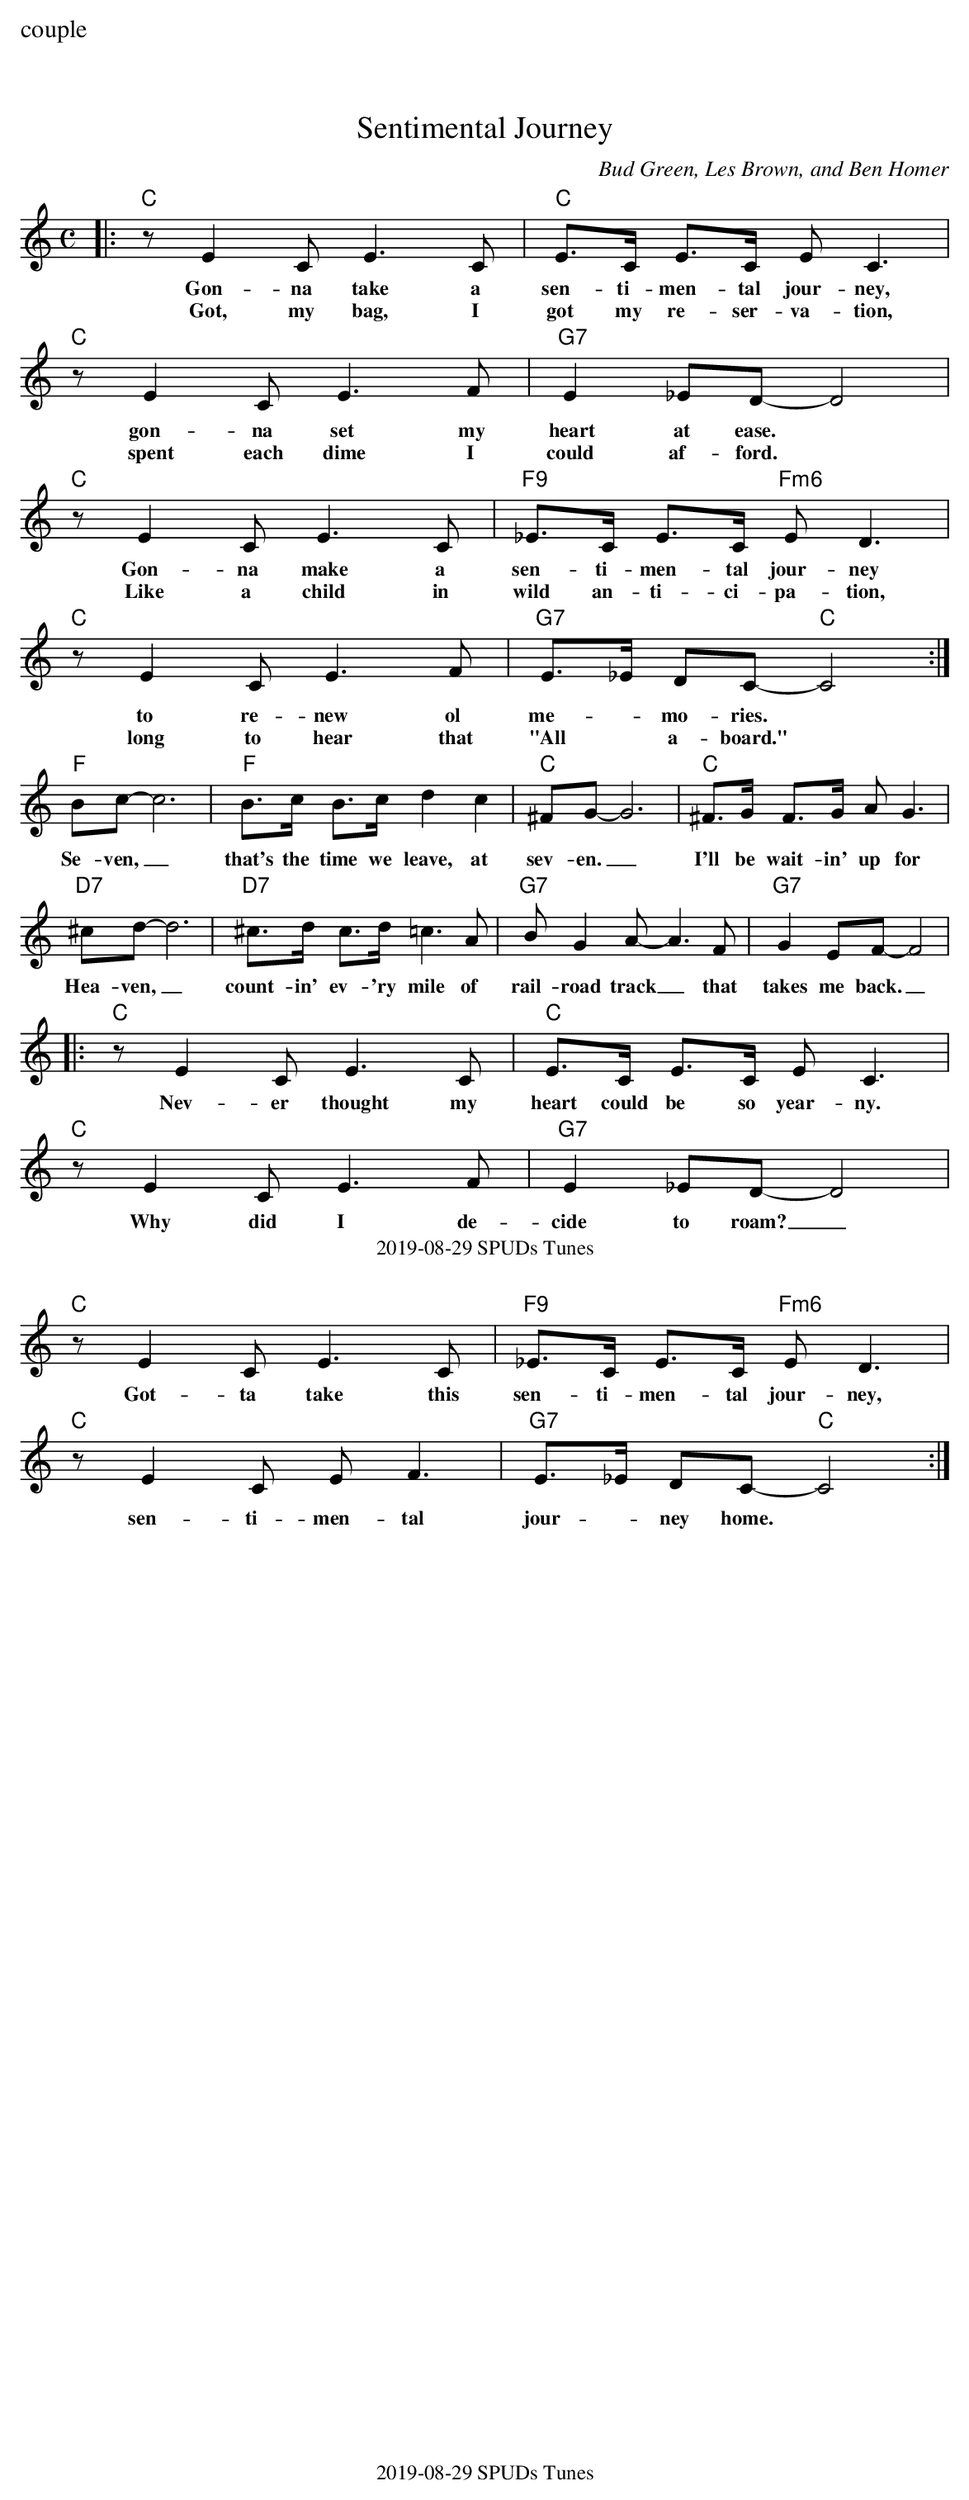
X:1
%%text couple
T: Sentimental Journey
C: Bud Green, Les Brown, and Ben Homer
M: C
L: 1/8
K: C
|: "C"z E2 C E3 C | "C"E>C E>C E C3 |"C"z E2 C E3 F | "G7"E2 _ED- D4 |
w: Gon-na take a sen-ti-men-tal jour-ney, gon-na set my heart at ease.
w: Got, my bag, I got my re-ser-va-tion, spent each dime I could af-ford.
"C"z E2 C E3 C | "F9"_E>C E>C "Fm6"E D3 |"C"z E2 C E3 F | "G7"E>_E DC- "C"C4 :|
w: Gon-na make a sen-ti-men-tal jour-ney to re-new ol me-*mo-ries.
w: Like a child in wild an-ti-ci-pa-tion, long to hear that "All* a-board."
"F"Bc- c6 | "F"B>c B>c d2 c2 |"C"^FG- G6 | "C"^F>G F>G A G3 |
w:Se-ven,_ that's the time we leave, at sev-en._ I'll be wait-in' up for
"D7"^cd- d6 | "D7"^c>d c>d =c3 A |"G7"B G2 A- A3 F | "G7"G2 EF- F4 |
w:Hea-ven,_ count-in' ev-'ry mile of rail-road track_ that takes me back._
|: "C"z E2 C E3 C | "C"E>C E>C E C3 |"C"z E2 C E3 F | "G7"E2 _ED- D4 |
w: Nev-er thought my heart could be so year-ny. Why did I de-cide to roam?_
"C"z E2 C E3 C | "F9"_E>C E>C "Fm6"E D3 |"C"z E2 C E F3 | "G7"E>_E DC- "C"C4 :|
w:Got-ta take this sen-ti-men-tal jour-ney, sen-ti-men-tal jour - ney home.
